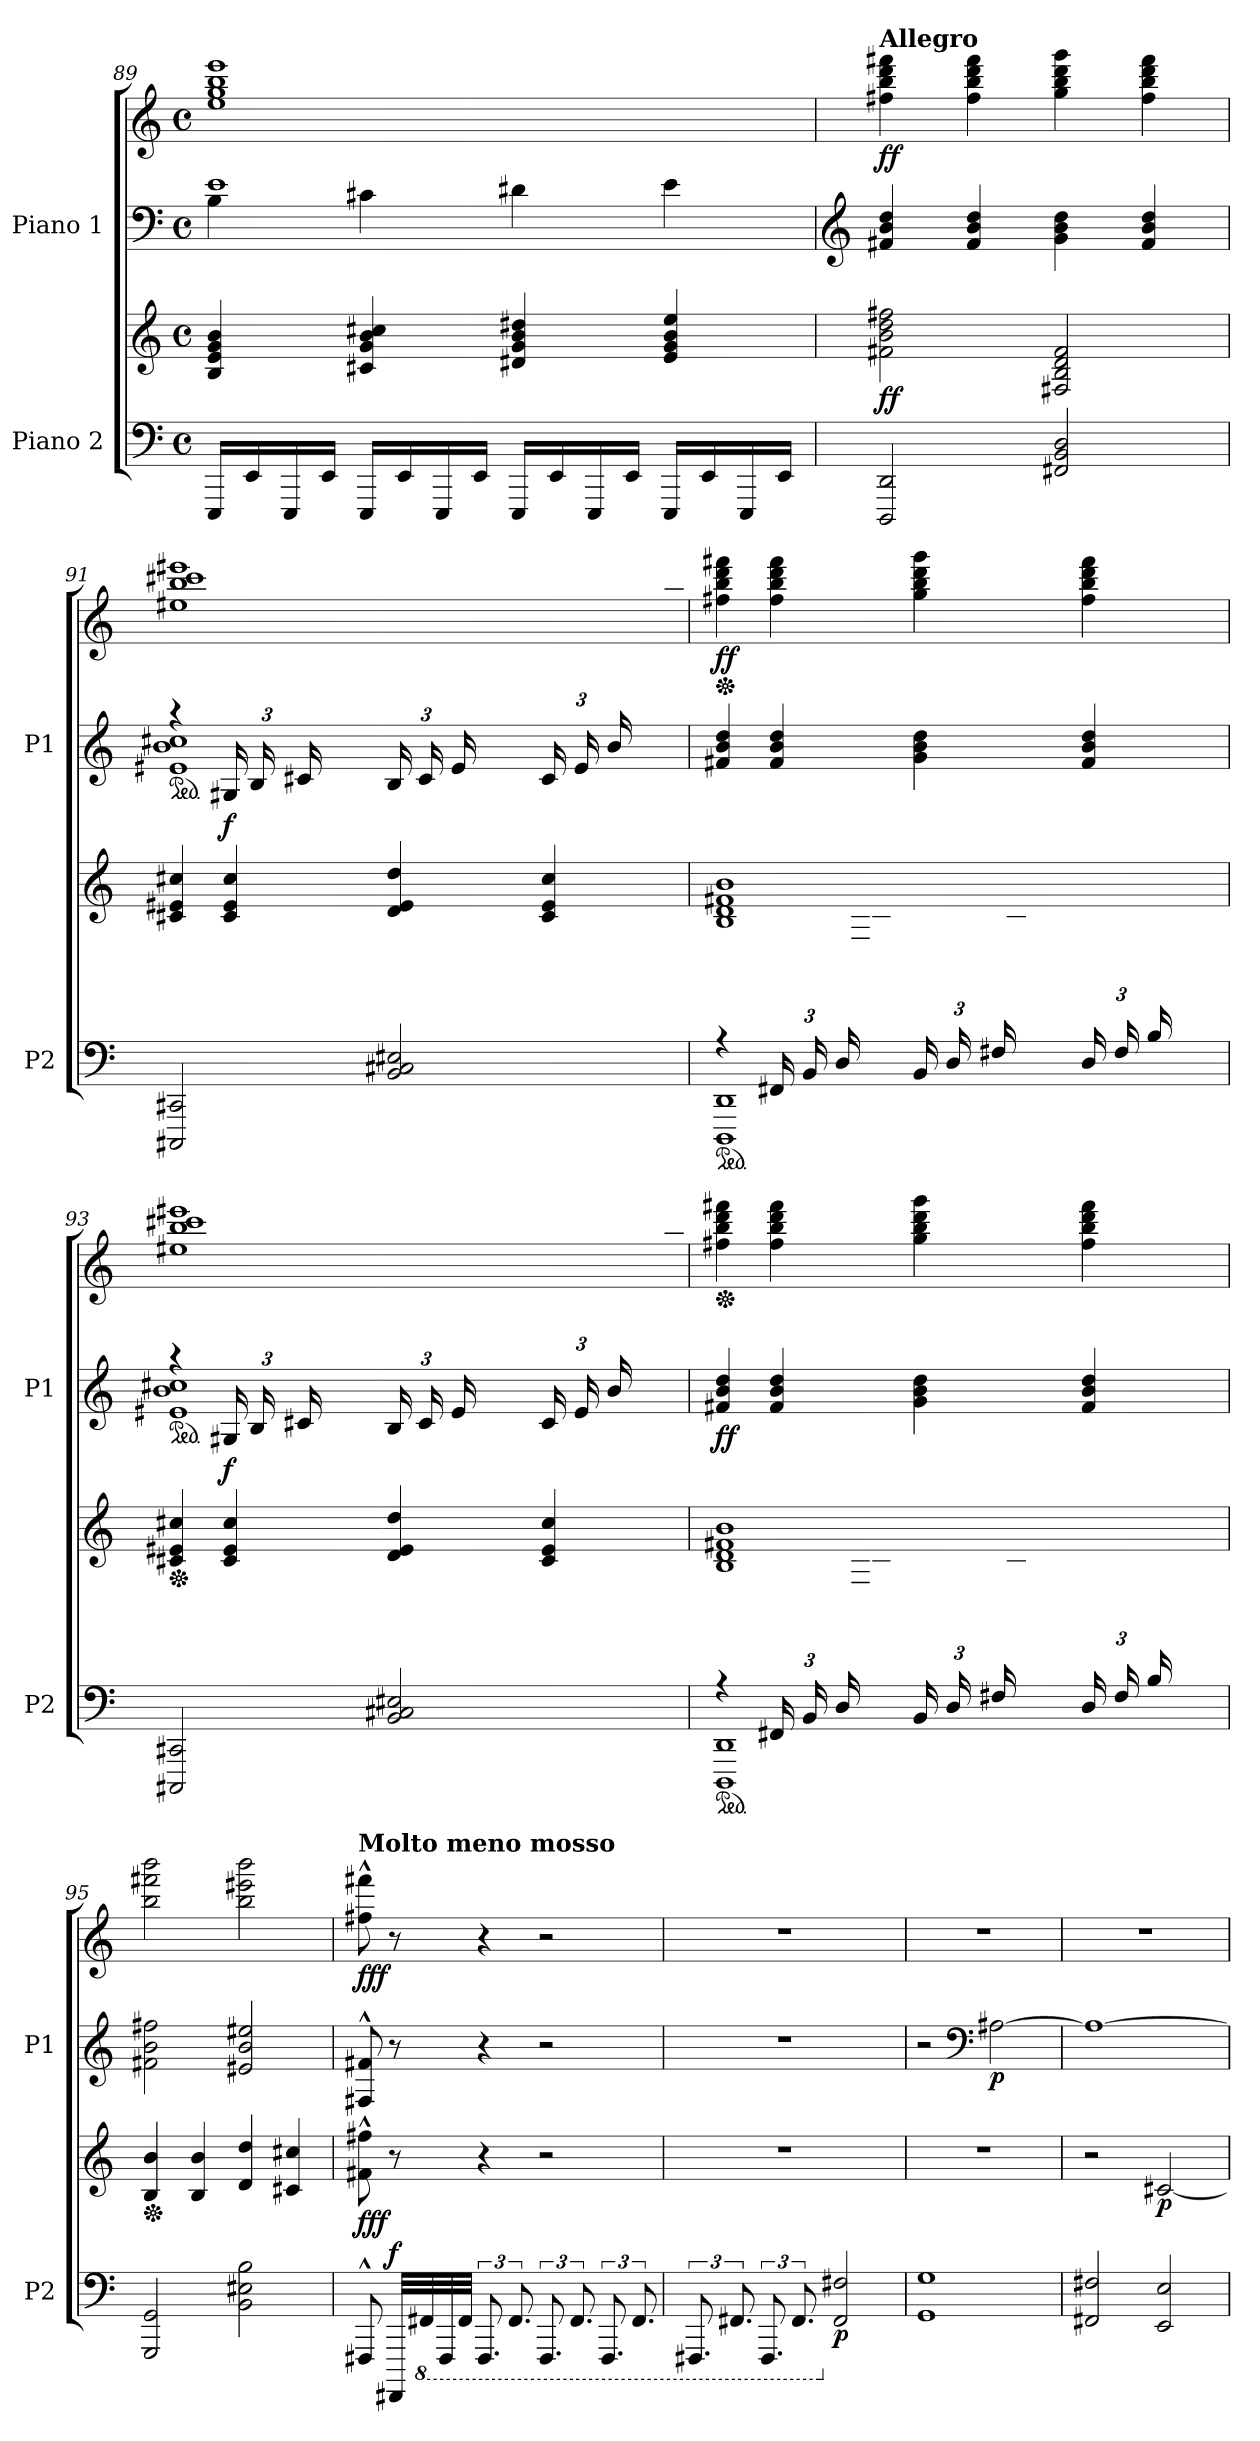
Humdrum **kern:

**kern	**kern	**dynam	**kern	**kern	**dynam
*part2	*part2	*part2	*part1	*part1	*part1
*staff4	*staff3	*staff3/4	*staff2	*staff1	*staff1/2
*I"Piano 2	*	*	*I"Piano 1	*	*
*I'P2	*	*	*I'P1	*	*
*clefF4	*clefG2	*	*clefF4	*clefG2	*
*k[]	*k[]	*	*k[]	*k[]	*
*M4/4	*M4/4	*	*M4/4	*M4/4	*
*met(c)	*met(c)	*	*met(c)	*met(c)	*
=89	=89	=89	=89	=89	=89
*	*	*	*^	*	*
16EEE/LL	4B/ 4e/ 4g/ 4b/	.	1e	4B\	1ee 1gg 1bb 1eee	.
16EE/	.	.	.	.	.	.
16EEE/	.	.	.	.	.	.
16EE/JJ	.	.	.	.	.	.
16EEE/LL	4c#X/ 4g/ 4b/ 4cc#X/	.	.	4c#X\	.	.
16EE/	.	.	.	.	.	.
16EEE/	.	.	.	.	.	.
16EE/JJ	.	.	.	.	.	.
16EEE/LL	4d#X/ 4g/ 4b/ 4dd#X/	.	.	4d#X\	.	.
16EE/	.	.	.	.	.	.
16EEE/	.	.	.	.	.	.
16EE/JJ	.	.	.	.	.	.
16EEE/LL	4e/ 4g/ 4b/ 4ee/	.	.	4e\	.	.
16EE/	.	.	.	.	.	.
16EEE/	.	.	.	.	.	.
16EE/JJ	.	.	.	.	.	.
*	*	*	*v	*v	*	*
=90	=90	=90	=90	=90	=90
*	*	*	*clefG2	*	*
!	!	!	!	!LO:TX:a:B:t=Allegro	!
!	!	!LO:DY:b	!	!	!LO:DY:b
2DDD/ 2DD/	2f#X\ 2b\ 2dd\ 2ff#X\	ff	4f#X/ 4b/ 4dd/	4ff#X\ 4bb\ 4ddd\ 4fff#X\	ff
.	.	.	4f#/ 4b/ 4dd/	4ff#\ 4bb\ 4ddd\ 4fff#\	.
2FF#X/ 2BB/ 2D/	2F#X/ 2B/ 2d/ 2f#/	.	4g\ 4b\ 4dd\	4gg\ 4bb\ 4ddd\ 4ggg\	.
.	.	.	4f#/ 4b/ 4dd/	4ff#\ 4bb\ 4ddd\ 4fff#\	.
!!LO:LB:g=z
=91	=91	=91	=91	=91	=91
*	*	*	*ped	*	*
*	*	*	*^	*^	*
2CCC#X/ 2CC#X/	4c#X/ 4e#X/ 4cc#X/	.	4raa	1e#X 1b 1cc#X	1ee#X 1bb 1ccc#X 1eee#X	4.ryy	.
*	*	*	*Xbrackettup	*	*	*	*
!	!	!	!	!	!	!	!LO:DY:b=2
.	4c#/ 4e#/ 4cc#/	.	24G#X/LL	.	.	.	f
.	.	.	24B/	.	.	.	.
.	.	.	24c#X/	.	.	.	.
.	.	.	8ryy	.	.	24e#X\	.
.	.	.	.	.	.	24b\	.
.	.	.	.	.	.	24cc#\JJ	.
2BB/ 2C#X/ 2E#X/	4d/ 4e#/ 4dd/	.	24B/LL	.	.	8ryy	.
.	.	.	24c#/	.	.	.	.
.	.	.	24e#/	.	.	.	.
.	.	.	8ryy	.	.	24b\	.
.	.	.	.	.	.	24cc#\	.
.	.	.	.	.	.	24ee#X\JJ	.
.	4c#/ 4e#/ 4cc#/	.	24c#/LL	.	.	8ryy	.
.	.	.	24e#/	.	.	.	.
.	.	.	24b/	.	.	.	.
.	.	.	8ryy	.	.	24cc#\	.
.	.	.	.	.	.	24ee#\	.
.	.	.	.	.	.	24bb\JJ	.
*	*	*	*v	*v	*	*	*
*	*	*	*	*v	*v	*
=92	=92	=92	=92	=92	=92
*ped	*	*	*	*	*
*^	*^	*	*	*	*
*	*	*	*	*	*	*Xped	*
*	*	*	*	*	*	*^	*
!	!	!	!	!	!	!	!	!LO:DY:b
*	*	*	*	*	*	*v	*v	*
4r	1DDD 1DD	1B 1d 1f#X 1b	4.ryy	.	4f#X/ 4b/ 4dd/	4ff#X\ 4bb\ 4ddd\ 4fff#X\	ff
*Xbrackettup	*	*	*	*	*	*	*
24FF#X/LL	.	.	.	.	4f#/ 4b/ 4dd/	4ff#\ 4bb\ 4ddd\ 4fff#\	.
24BB/	.	.	.	.	.	.	.
24D/	.	.	.	.	.	.	.
8ryy	.	.	24F#X\	.	.	.	.
.	.	.	24B\	.	.	.	.
.	.	.	24d\JJ	.	.	.	.
24BB/LL	.	.	8ryy	.	4g\ 4b\ 4dd\	4gg\ 4bb\ 4ddd\ 4ggg\	.
24D/	.	.	.	.	.	.	.
24F#X/	.	.	.	.	.	.	.
8ryy	.	.	24B\	.	.	.	.
.	.	.	24d\	.	.	.	.
.	.	.	24f#X\JJ	.	.	.	.
24D/LL	.	.	8ryy	.	4f#/ 4b/ 4dd/	4ff#\ 4bb\ 4ddd\ 4fff#\	.
24F#/	.	.	.	.	.	.	.
24B/	.	.	.	.	.	.	.
8ryy	.	.	24d\	.	.	.	.
.	.	.	24f#\	.	.	.	.
.	.	.	24b\JJ	.	.	.	.
*v	*v	*	*	*	*	*	*
*	*v	*v	*	*	*	*
!!LO:PB:g=z
=93	=93	=93	=93	=93	=93
*	*Xped	*	*	*	*
*	*	*	*ped	*	*
*	*	*	*^	*^	*
2CCC#X/ 2CC#X/	4c#X/ 4e#X/ 4cc#X/	.	4raa	1e#X 1b 1cc#X	1ee#X 1bb 1ccc#X 1eee#X	4.ryy	.
!	!	!	!	!	!	!	!LO:DY:b=2
.	4c#/ 4e#/ 4cc#/	.	24G#X/LL	.	.	.	f
.	.	.	24B/	.	.	.	.
.	.	.	24c#X/	.	.	.	.
.	.	.	8ryy	.	.	24e#X\	.
.	.	.	.	.	.	24b\	.
.	.	.	.	.	.	24cc#\JJ	.
2BB/ 2C#X/ 2E#X/	4d/ 4e#/ 4dd/	.	24B/LL	.	.	8ryy	.
.	.	.	24c#/	.	.	.	.
.	.	.	24e#/	.	.	.	.
.	.	.	8ryy	.	.	24b\	.
.	.	.	.	.	.	24cc#\	.
.	.	.	.	.	.	24ee#X\JJ	.
.	4c#/ 4e#/ 4cc#/	.	24c#/LL	.	.	8ryy	.
.	.	.	24e#/	.	.	.	.
.	.	.	24b/	.	.	.	.
.	.	.	8ryy	.	.	24cc#\	.
.	.	.	.	.	.	24ee#\	.
.	.	.	.	.	.	24bb\JJ	.
*	*	*	*v	*v	*	*	*
*	*	*	*	*v	*v	*
=94	=94	=94	=94	=94	=94
*ped	*	*	*	*	*
*^	*^	*	*	*	*
*	*	*	*	*	*	*Xped	*
*	*	*	*	*	*	*^	*
!	!	!	!	!	!	!	!	!LO:DY:b=2
*	*	*	*	*	*	*v	*v	*
4r	1DDD 1DD	1B 1d 1f#X 1b	4.ryy	.	4f#X/ 4b/ 4dd/	4ff#X\ 4bb\ 4ddd\ 4fff#X\	ff
24FF#X/LL	.	.	.	.	4f#/ 4b/ 4dd/	4ff#\ 4bb\ 4ddd\ 4fff#\	.
24BB/	.	.	.	.	.	.	.
24D/	.	.	.	.	.	.	.
8ryy	.	.	24F#X\	.	.	.	.
.	.	.	24B\	.	.	.	.
.	.	.	24d\JJ	.	.	.	.
24BB/LL	.	.	8ryy	.	4g\ 4b\ 4dd\	4gg\ 4bb\ 4ddd\ 4ggg\	.
24D/	.	.	.	.	.	.	.
24F#X/	.	.	.	.	.	.	.
8ryy	.	.	24B\	.	.	.	.
.	.	.	24d\	.	.	.	.
.	.	.	24f#X\JJ	.	.	.	.
24D/LL	.	.	8ryy	.	4f#/ 4b/ 4dd/	4ff#\ 4bb\ 4ddd\ 4fff#\	.
24F#/	.	.	.	.	.	.	.
24B/	.	.	.	.	.	.	.
8ryy	.	.	24d\	.	.	.	.
.	.	.	24f#\	.	.	.	.
.	.	.	24b\JJ	.	.	.	.
*v	*v	*	*	*	*	*	*
*	*v	*v	*	*	*	*
!!LO:LB:g=z
=95	=95	=95	=95	=95	=95
*	*Xped	*	*	*	*
2GGG/ 2GG/	4B/ 4b/	.	2f#X\ 2b\ 2ff#X\	2bb\ 2fff#X\ 2bbb\	.
.	4B/ 4b/	.	.	.	.
2BB\ 2E#X\ 2B\	4d/ 4dd/	.	2e#X/ 2b/ 2ee#X/	2bb\ 2eee#X\ 2bbb\	.
.	4c#X/ 4cc#X/	.	.	.	.
=96	=96	=96	=96	=96	=96
!	!	!	!	!LO:TX:a:B:t=Molto meno mosso	!
!	!	!LO:DY:b	!	!	!LO:DY:b
8FFF#X^^/	8f#X\^^ 8ff#X\^^	fff	8F#X/^^ 8f#X/^^	8ff#X\^^ 8fff#X\^^	fff
!	!	!LO:DY:b	!	!	!
32FFFF#/LLL	8r	f	8r	8r	.
*8ba	*	*	*	*	*
32FFF#X/	.	.	.	.	.
32FFFF#/	.	.	.	.	.
32FFF#/JJJ	.	.	.	.	.
*brackettup	*	*	*	*	*
12.FFFF#/	4r	.	4r	4r	.
12.FFF#/	.	.	.	.	.
12.FFFF#/	2r	.	2r	2r	.
12.FFF#/	.	.	.	.	.
12.FFFF#/	.	.	.	.	.
12.FFF#/	.	.	.	.	.
=97	=97	=97	=97	=97	=97
12.FFFF#X/	1r	.	1r	1r	.
12.FFF#X/	.	.	.	.	.
12.FFFF#/	.	.	.	.	.
12.FFF#/	.	.	.	.	.
*X8ba	*	*	*	*	*
!	!	!LO:DY:b=2	!	!	!
2FF#/ 2F#X/	.	p	.	.	.
=98	=98	=98	=98	=98	=98
1GG 1G	1r	.	2r	1r	.
*	*	*	*clefF4	*	*
!	!	!	!	!	!LO:DY:b=2
.	.	.	[2A#X\	.	p
!!LO:LB:g=z
=99	=99	=99	=99	=99	=99
2FF#X/ 2F#X/	2r	.	1A#_	1r	.
!	!	!LO:DY:b	!	!	!
2EE/ 2E/	[2c#X/	p	.	.	.
=	=	=	=	=	=
*-	*-	*-	*-	*-	*-
